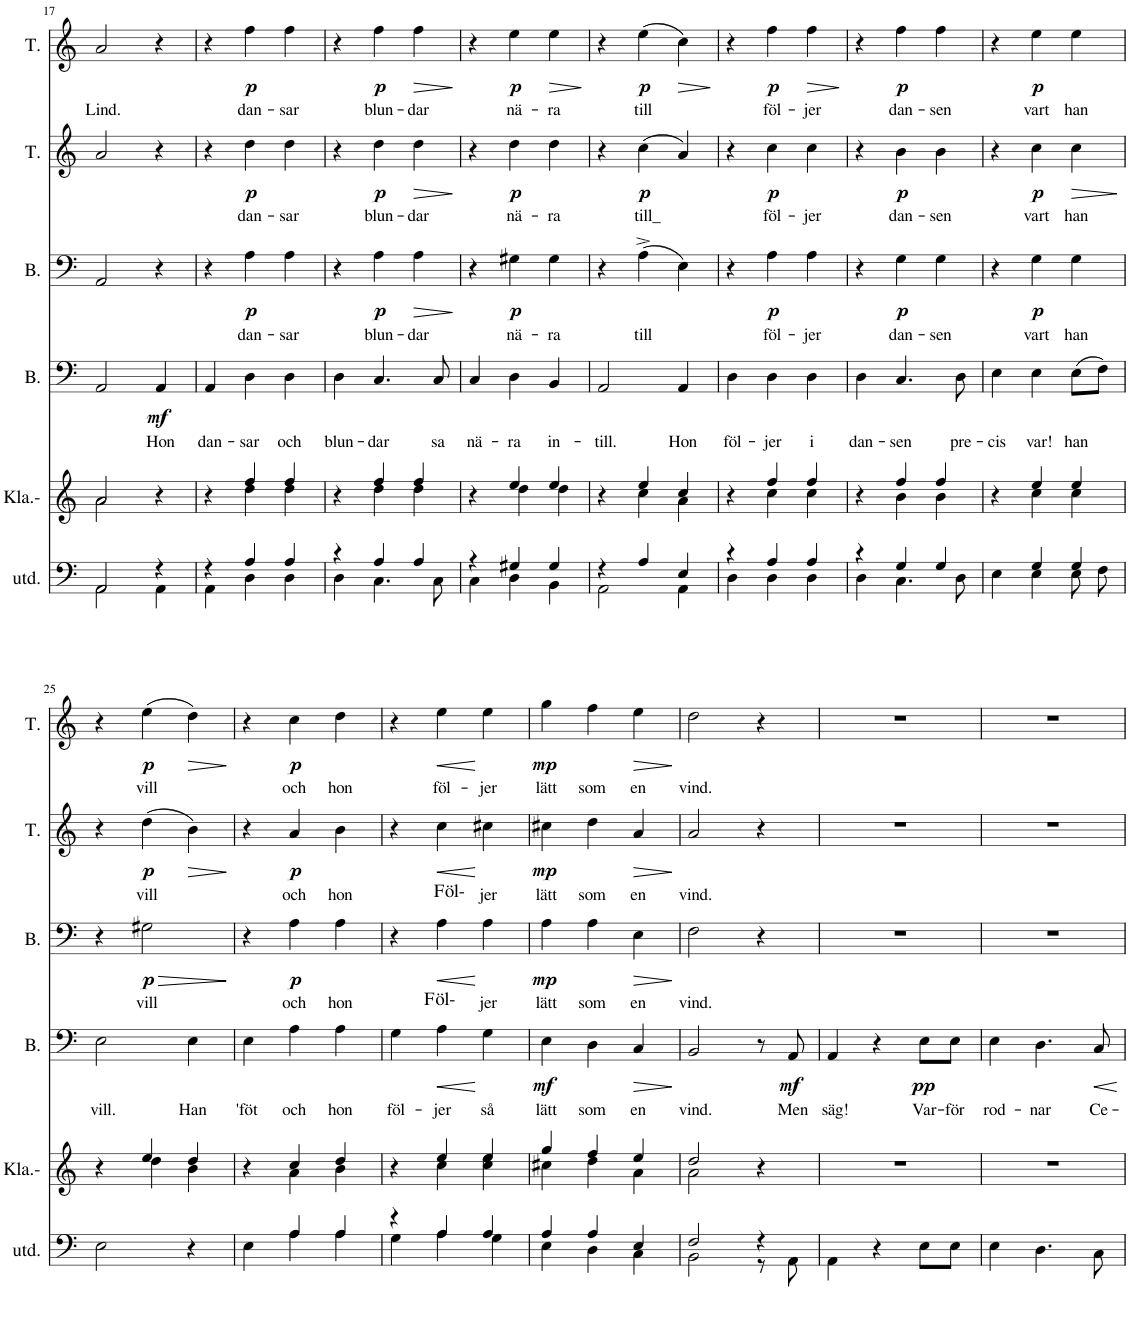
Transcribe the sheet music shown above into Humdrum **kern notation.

**kern	**kern	**kern	**text	**dynam	**kern	**text	**dynam	**harte	**kern	**text	**dynam	**kern	**text	**dynam
*part6	*part5	*part4	*part4	*part4	*part3	*part3	*part3	*part3	*part2	*part2	*part2	*part1	*part1	*part1
*staff6	*staff5	*staff4	*staff4	*staff4	*staff3	*staff3	*staff3	*	*staff2	*staff2	*staff2	*staff1	*staff1	*staff1
*I"utdrag	*I"Klaver-	*I"Bass	*	*	*I"Bass	*	*	*	*I"Tenor	*	*	*I"Tenor	*	*
*I'utd.	*I'Kla.-	*I'B.	*	*	*I'B.	*	*	*	*I'T.	*	*	*I'T.	*	*
!!LO:PB:g=z
*clefF4	*clefG2	*clefF4	*	*	*clefF4	*	*	*	*clefG2	*	*	*clefG2	*	*
*k[]	*k[]	*k[]	*	*	*k[]	*	*	*	*k[]	*	*	*k[]	*	*
*M3/4	*M3/4	*M3/4	*	*	*M3/4	*	*	*	*M3/4	*	*	*M3/4	*	*
=17	=17	=17	=17	=17	=17	=17	=17	=17	=17	=17	=17	=17	=17	=17
*^	*^	*	*	*	*	*	*	*	*	*	*	*	*	*
!	!	!	!	!	!	!	!	!	!	!	!	!	!	!	!LO:LY:b	!
2AA/	2AA\	2a/	2a\	2AA/	.	.	2AA/	.	.	.	2a/	.	.	2a/	Lind.	.
!	!	!	!	!	!LO:LY:b	!LO:DY:b	!	!	!	!	!	!	!	!	!	!
4r	4AA\	4r	4ryy	4AA/	Hon	mf	4r	.	.	.	4r	.	.	4r	.	.
=18	=18	=18	=18	=18	=18	=18	=18	=18	=18	=18	=18	=18	=18	=18	=18	=18
!	!	!	!	!	!LO:LY:b	!	!	!	!	!	!	!	!	!	!	!
4r	4AA\	4r	4ryy	4AA/	dan-	.	4r	.	.	.	4r	.	.	4r	.	.
!	!	!	!	!	!LO:LY:b	!	!	!LO:LY:b	!LO:DY:b	!	!	!LO:LY:b	!LO:DY:b	!	!LO:LY:b	!LO:DY:b
4A/	4D\	4ff/	4dd\	4D\	-sar	.	4A\	dan-	p	.	4dd\	dan-	p	4ff\	dan-	p
!	!	!	!	!	!LO:LY:b	!	!	!LO:LY:b	!	!	!	!LO:LY:b	!	!	!LO:LY:b	!
4A/	4D\	4ff/	4dd\	4D\	och	.	4A\	-sar	.	.	4dd\	-sar	.	4ff\	-sar	.
=19	=19	=19	=19	=19	=19	=19	=19	=19	=19	=19	=19	=19	=19	=19	=19	=19
!	!	!	!	!	!LO:LY:b	!	!	!	!	!	!	!	!	!	!	!
4r	4D\	4r	4ryy	4D\	blun-	.	4r	.	.	.	4r	.	.	4r	.	.
!	!	!	!	!	!LO:LY:b	!	!	!LO:LY:b	!LO:DY:b	!	!	!LO:LY:b	!LO:DY:b	!	!LO:LY:b	!LO:DY:b
4A/	4.C\	4ff/	4dd\	4.C/	-dar	.	4A\	blun-	p	.	4dd\	blun-	p	4ff\	blun-	p
!	!	!	!	!	!	!	!	!LO:LY:b	!LO:HP:b	!	!	!LO:LY:b	!LO:HP:b	!	!LO:LY:b	!LO:HP:b
4A/	.	4ff/	4dd\	.	.	.	4A\	-dar	>	.	4dd\	-dar	>	4ff\	-dar	>
!	!	!	!	!	!LO:LY:b	!	!	!	!	!	!	!	!	!	!	!
.	8C\	.	.	8C/	sa	.	.	.	.	.	.	.	.	.	.	.
*v	*v	*	*	*	*	*	*	*	*	*	*	*	*	*	*	*
*	*v	*v	*	*	*	*	*	*	*	*	*	*	*	*	*
.	.	.	.	.	.	.	]	.	.	.	]	.	.	]
=20	=20	=20	=20	=20	=20	=20	=20	=20	=20	=20	=20	=20	=20	=20
*^	*^	*	*	*	*	*	*	*	*	*	*	*	*	*
!	!	!	!	!	!LO:LY:b	!	!	!	!	!	!	!	!	!	!	!
4r	4C\	4r	4ryy	4C/	nä-	.	4r	.	.	.	4r	.	.	4r	.	.
!	!	!	!	!	!LO:LY:b	!	!	!LO:LY:b	!LO:DY:b	!	!	!LO:LY:b	!LO:DY:b	!	!LO:LY:b	!LO:DY:b
4G#X/	4D\	4ee/	4dd\	4D\	-ra	.	4G#X\	nä-	p	.	4dd\	nä-	p	4ee\	nä-	p
!	!	!	!	!	!LO:LY:b	!	!	!LO:LY:b	!	!	!	!LO:LY:b	!	!	!LO:LY:b	!LO:HP:b
4G#/	4BB\	4ee/	4dd\	4BB/	in-	.	4G#\	-ra	.	.	4dd\	-ra	.	4ee\	-ra	>
*v	*v	*	*	*	*	*	*	*	*	*	*	*	*	*	*	*
*	*v	*v	*	*	*	*	*	*	*	*	*	*	*	*	*
.	.	.	.	.	.	.	.	.	.	.	.	.	.	]
=21	=21	=21	=21	=21	=21	=21	=21	=21	=21	=21	=21	=21	=21	=21
*^	*^	*	*	*	*	*	*	*	*	*	*	*	*	*
!	!	!	!	!	!LO:LY:b	!	!	!	!	!	!	!	!	!	!	!
4r	2AA\	4r	4ryy	2AA/	-till.	.	4r	.	.	.	4r	.	.	4r	.	.
!	!	!	!	!	!	!	!	!LO:LY:b	!	!	!	!LO:LY:b	!LO:DY:b	!	!LO:LY:b	!LO:DY:b
4A/	.	4ee/	4cc\	.	.	.	(4A^\	till	.	.	(4cc\	till_	p	(4ee\	till	p
!	!	!	!	!	!LO:LY:b	!	!	!	!	!	!	!	!	!	!	!LO:HP:b
4E/	4AA\	4cc/	4a\	4AA/	Hon	.	4E\)	.	.	.	4a/)	.	.	4cc\)	.	>
*v	*v	*	*	*	*	*	*	*	*	*	*	*	*	*	*	*
*	*v	*v	*	*	*	*	*	*	*	*	*	*	*	*	*
.	.	.	.	.	.	.	.	.	.	.	.	.	.	]
=22	=22	=22	=22	=22	=22	=22	=22	=22	=22	=22	=22	=22	=22	=22
*^	*^	*	*	*	*	*	*	*	*	*	*	*	*	*
!	!	!	!	!	!LO:LY:b	!	!	!	!	!	!	!	!	!	!	!
4r	4D\	4r	4ryy	4D\	föl-	.	4r	.	.	.	4r	.	.	4r	.	.
!	!	!	!	!	!LO:LY:b	!	!	!LO:LY:b	!LO:DY:b	!	!	!LO:LY:b	!LO:DY:b	!	!LO:LY:b	!LO:DY:b
4A/	4D\	4ff/	4cc\	4D\	-jer	.	4A\	föl-	p	.	4cc\	föl-	p	4ff\	föl-	p
!	!	!	!	!	!LO:LY:b	!	!	!LO:LY:b	!	!	!	!LO:LY:b	!	!	!LO:LY:b	!LO:HP:b
4A/	4D\	4ff/	4cc\	4D\	i	.	4A\	-jer	.	.	4cc\	-jer	.	4ff\	-jer	>
*v	*v	*	*	*	*	*	*	*	*	*	*	*	*	*	*	*
*	*v	*v	*	*	*	*	*	*	*	*	*	*	*	*	*
.	.	.	.	.	.	.	.	.	.	.	.	.	.	]
=23	=23	=23	=23	=23	=23	=23	=23	=23	=23	=23	=23	=23	=23	=23
*^	*^	*	*	*	*	*	*	*	*	*	*	*	*	*
!	!	!	!	!	!LO:LY:b	!	!	!	!	!	!	!	!	!	!	!
4r	4D\	4r	4ryy	4D\	dan-	.	4r	.	.	.	4r	.	.	4r	.	.
!	!	!	!	!	!LO:LY:b	!	!	!LO:LY:b	!LO:DY:b	!	!	!LO:LY:b	!LO:DY:b	!	!LO:LY:b	!LO:DY:b
4G/	4.C\	4ff/	4b\	4.C/	-sen	.	4G\	dan-	p	.	4b\	-dan-	p	4ff\	dan-	p
!	!	!	!	!	!	!	!	!LO:LY:b	!	!	!	!LO:LY:b	!	!	!LO:LY:b	!
4G/	.	4ff/	4b\	.	.	.	4G\	-sen	.	.	4b\	-sen	.	4ff\	-sen	.
!	!	!	!	!	!LO:LY:b	!	!	!	!	!	!	!	!	!	!	!
.	8D\	.	.	8D\	pre-	.	.	.	.	.	.	.	.	.	.	.
=24	=24	=24	=24	=24	=24	=24	=24	=24	=24	=24	=24	=24	=24	=24	=24	=24
!	!	!	!	!	!LO:LY:b	!	!	!	!	!	!	!	!	!	!	!
4ryy	4E\	4r	4ryy	4E\	-cis	.	4r	.	.	.	4r	.	.	4r	.	.
!	!	!	!	!	!LO:LY:b	!	!	!LO:LY:b	!LO:DY:b	!	!	!LO:LY:b	!LO:DY:b	!	!LO:LY:b	!LO:DY:b
4G/	4E\	4ee/	4cc\	4E\	var!	.	4G\	vart	p	.	4cc\	vart	p	4ee\	vart	p
!	!	!	!	!	!LO:LY:b	!	!	!LO:LY:b	!	!	!	!LO:LY:b	!LO:HP:b	!	!LO:LY:b	!
4G/	8E\	4ee/	4cc\	(8E\L	han	.	4G\	han	.	.	4cc\	han	>	4ee\	han	.
.	8F\	.	.	8F\J)	.	.	.	.	.	.	.	.	.	.	.	.
*v	*v	*	*	*	*	*	*	*	*	*	*	*	*	*	*	*
*	*v	*v	*	*	*	*	*	*	*	*	*	*	*	*	*
.	.	.	.	.	.	.	.	.	.	.	]	.	.	.
!!LO:LB:g=z
=25	=25	=25	=25	=25	=25	=25	=25	=25	=25	=25	=25	=25	=25	=25
*	*^	*	*	*	*	*	*	*	*	*	*	*	*	*
!	!	!	!	!LO:LY:b	!	!	!	!	!	!	!	!	!	!	!
2E\	4r	4ryy	2E\	vill.	.	4r	.	.	.	4r	.	.	4r	.	.
!	!	!	!	!	!	!	!LO:LY:b	!LO:HP:b	!	!	!LO:LY:b	!	!	!LO:LY:b	!
!	!	!	!	!	!	!	!	!LO:DY:n=1:b	!	!	!	!LO:DY:b	!	!	!LO:DY:b
.	4ee/	4dd\	.	.	.	2G#X\	vill	> p	.	(4dd\	vill	p	(4ee\	vill	p
!	!	!	!	!LO:LY:b	!	!	!	!	!	!	!	!LO:HP:b	!	!	!LO:HP:b
4r	4dd/	4b\	4E\	Han	.	.	.	.	.	4b\)	.	>	4dd\)	.	>
*	*v	*v	*	*	*	*	*	*	*	*	*	*	*	*	*
.	.	.	.	.	.	.	]	.	.	.	]	.	.	]
=26	=26	=26	=26	=26	=26	=26	=26	=26	=26	=26	=26	=26	=26	=26
*^	*^	*	*	*	*	*	*	*	*	*	*	*	*	*
!	!	!	!	!	!LO:LY:b	!	!	!	!	!	!	!	!	!	!	!
4ryy	4E\	4r	4ryy	4E\	'föt	.	4r	.	.	.	4r	.	.	4r	.	.
!	!	!	!	!	!LO:LY:b	!	!	!LO:LY:b	!LO:DY:b	!	!	!LO:LY:b	!LO:DY:b	!	!LO:LY:b	!LO:DY:b
4A/	4A\	4cc/	4a\	4A\	och	.	4A\	och	p	.	4a/	och	p	4cc\	och	p
!	!	!	!	!	!LO:LY:b	!	!	!LO:LY:b	!	!	!	!LO:LY:b	!	!	!LO:LY:b	!
4A/	4A\	4dd/	4b\	4A\	hon	.	4A\	hon	.	.	4b\	hon	.	4dd\	hon	.
=27	=27	=27	=27	=27	=27	=27	=27	=27	=27	=27	=27	=27	=27	=27	=27	=27
!	!	!	!	!	!LO:LY:b	!	!	!	!	!	!	!	!	!	!	!
4r	4G\	4r	4ryy	4G\	föl-	.	4r	.	.	.	4r	.	.	4r	.	.
!	!	!	!	!	!LO:LY:b	!LO:HP:b	!	!	!LO:HP:b	!LO:H:kt=öl-	!	!	!LO:HP:b	!	!LO:LY:b	!LO:HP:b
4A/	4A\	4ee/	4cc\	4A\	-jer	<	4A\	.	<	.	4cc\	.	<	4ee\	föl-	<
!	!	!	!	!	!LO:LY:b	!	!	!LO:LY:b	!	!	!	!LO:LY:b	!	!	!LO:LY:b	!
4A/	4G\	4ee/	4cc\ 4ee\	4G\	så	.	4A\	jer	[	.	4cc#X\	jer	[	4ee\	-jer	[
=28	=28	=28	=28	=28	=28	=28	=28	=28	=28	=28	=28	=28	=28	=28	=28	=28
!	!	!	!	!	!LO:LY:b	!LO:DY:b	!	!LO:LY:b	!LO:DY:b	!	!	!LO:LY:b	!LO:DY:b	!	!LO:LY:b	!LO:DY:b
4A/	4E\	4gg/	4cc#X\	4E\	lätt	mf	4A\	lätt	mp	.	4cc#X\	lätt	mp	4gg\	lätt	mp
!	!	!	!	!	!LO:LY:b	!	!	!LO:LY:b	!	!	!	!LO:LY:b	!	!	!LO:LY:b	!
4A/	4D\	4ff/	4dd\	4D\	som	.	4A\	som	.	.	4dd\	som	.	4ff\	som	.
!	!	!	!	!	!LO:LY:b	!LO:HP:b	!	!LO:LY:b	!LO:HP:b	!	!	!LO:LY:b	!LO:HP:b	!	!LO:LY:b	!LO:HP:b
4E/	4C\	4ee/	4a\	4C/	en	>	4E\	en	>	.	4a/	en	>	4ee\	en	>
*v	*v	*	*	*	*	*	*	*	*	*	*	*	*	*	*	*
*	*v	*v	*	*	*	*	*	*	*	*	*	*	*	*	*
.	.	.	.	[	.	.	]	.	.	.	]	.	.	]
=29	=29	=29	=29	=29	=29	=29	=29	=29	=29	=29	=29	=29	=29	=29
*^	*^	*	*	*	*	*	*	*	*	*	*	*	*	*
!	!	!	!	!	!LO:LY:b	!	!	!LO:LY:b	!	!	!	!LO:LY:b	!	!	!LO:LY:b	!
2F/	2BB\	2dd/	2a\	2BB/	vind.	.	2F\	vind.	.	.	2a/	vind.	.	2dd\	vind.	.
4r	8r	4r	4ryy	8r	.	.	4r	.	.	.	4r	.	.	4r	.	.
!	!	!	!	!	!LO:LY:b	!LO:DY:b	!	!	!	!	!	!	!	!	!	!
.	8AA\	.	.	8AA/	Men	mf	.	.	.	.	.	.	.	.	.	.
*	*	*v	*v	*	*	*	*	*	*	*	*	*	*	*	*	*
=30	=30	=30	=30	=30	=30	=30	=30	=30	=30	=30	=30	=30	=30	=30	=30
!	!	!	!	!LO:LY:b	!	!	!	!	!	!	!	!	!	!	!
*v	*v	*	*	*	*	*	*	*	*	*	*	*	*	*	*
4AA\	2.r	4AA/	säg!	.	2.r	.	.	.	2.r	.	.	2.r	.	.
4r	.	4r	.	.	.	.	.	.	.	.	.	.	.	.
!	!	!	!LO:LY:b	!LO:DY:b	!	!	!	!	!	!	!	!	!	!
8E\L	.	8E\L	Var-	pp	.	.	.	.	.	.	.	.	.	.
!	!	!	!LO:LY:b	!	!	!	!	!	!	!	!	!	!	!
8E\J	.	8E\J	-för	.	.	.	.	.	.	.	.	.	.	.
=31	=31	=31	=31	=31	=31	=31	=31	=31	=31	=31	=31	=31	=31	=31
!	!	!	!LO:LY:b	!	!	!	!	!	!	!	!	!	!	!
4E\	2.r	4E\	rod-	.	2.r	.	.	.	2.r	.	.	2.r	.	.
!	!	!	!LO:LY:b	!	!	!	!	!	!	!	!	!	!	!
4.D\	.	4.D\	-nar	.	.	.	.	.	.	.	.	.	.	.
!	!	!	!LO:LY:b	!	!	!	!	!	!	!	!	!	!	!
8C\	.	8C/	Ce-	.	.	.	.	.	.	.	.	.	.	.
.	.	.	.	]	.	.	.	.	.	.	.	.	.	.
=	=	=	=	=	=	=	=	=	=	=	=	=	=	=
*-	*-	*-	*-	*-	*-	*-	*-	*-	*-	*-	*-	*-	*-	*-
